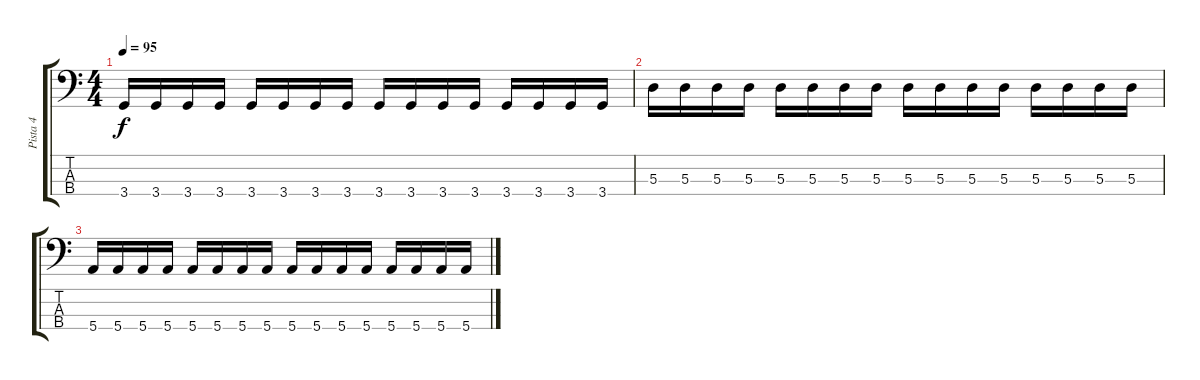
\track ("Pista 4" "Pista 4") {instrument electricbassfinger}
\staff {score tabs}
\tuning (G2 D2 A1 E1) {hide}
\ts (4 4)
\tempo 95
\clef f4
\ks c
3.4.16{dy f} 3.4.16 3.4.16 3.4.16 3.4.16 3.4.16 3.4.16 3.4.16 3.4.16 3.4.16 3.4.16 3.4.16 3.4.16 3.4.16 3.4.16 3.4.16 |
5.3.16 5.3.16 5.3.16 5.3.16 5.3.16 5.3.16 5.3.16 5.3.16 5.3.16 5.3.16 5.3.16 5.3.16 5.3.16 5.3.16 5.3.16 5.3.16 |
5.4.16 5.4.16 5.4.16 5.4.16 5.4.16 5.4.16 5.4.16 5.4.16 5.4.16 5.4.16 5.4.16 5.4.16 5.4.16 5.4.16 5.4.16 5.4.16
